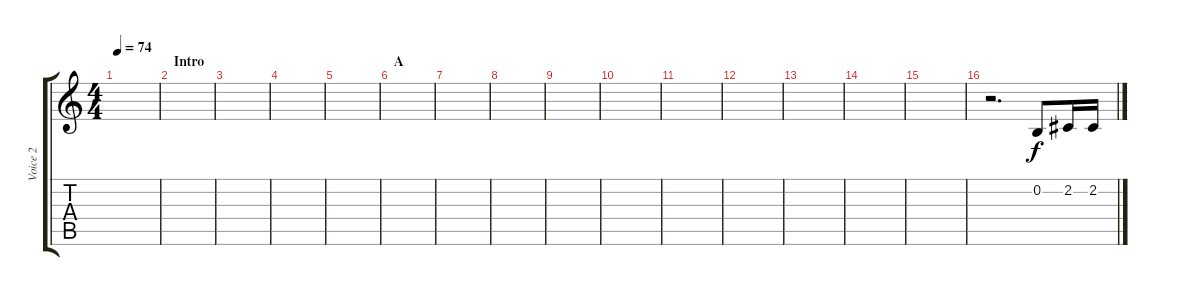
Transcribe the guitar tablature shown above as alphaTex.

\track ("Voice 2 " "Voice 2 ") {instrument altosax}
\staff {score tabs}
\tuning (E4 B3 G3 D3 A2 E2) {hide}
\ts (4 4)
\tempo 74
\clef g2
\ks c
|
\section ("" "Intro")
|
|
|
|
\section ("" "A")
|
|
|
|
|
|
|
|
|
|
r.2{d} 0.2.8 2.2.16 2.2.16
